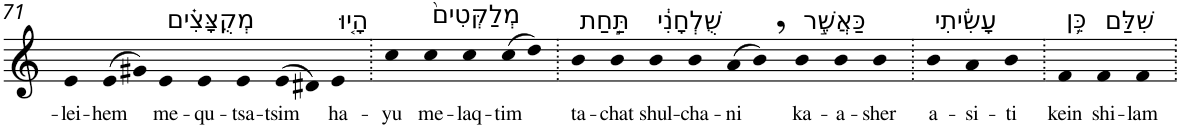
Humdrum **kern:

**kern	**text
*part1	*part1
*staff1	*staff1
*I"Piano	*
*I'Pno	*
!!LO:PB:g=z
*clefG2	*
*k[]	*
=71	=71
!	!LO:LY:b
4e	-lei-
!	!LO:LY:b
(>8e	-hem
8g#X)	.
!LO:TX:a:t=מְקֻצָּצִ֗ים	!
!	!LO:LY:b
4e	me-
!	!LO:LY:b
4e	-qu-
!	!LO:LY:b
4e	-tsa-
!	!LO:LY:b
(>8e	-tsim
8d#X)	.
!LO:TX:a:t=הָי֤וּ	!
!	!LO:LY:b
4e	ha-
=72.	=72.
!	!LO:LY:b
4cc	-yu
!LO:TX:a:t=מְלַקְּטִים֙	!
!	!LO:LY:b
4cc	me-
!	!LO:LY:b
4cc	-laq-
!	!LO:LY:b
(>8cc	-tim
8dd)	.
=73.	=73.
!LO:TX:a:t=תַּ֣חַת	!
!	!LO:LY:b
4b	ta-
!	!LO:LY:b
4b	-chat
!LO:TX:a:t=שֻׁלְחָנִ֔י	!
!	!LO:LY:b
4b	shul-
!	!LO:LY:b
4b	-cha-
!	!LO:LY:b
(>8a	-ni
8b,)	.
!LO:TX:a:t=כַּאֲשֶׁ֣ר	!
!	!LO:LY:b
4b	ka-
!	!LO:LY:b
4b	-a-
!	!LO:LY:b
4b	-sher
=74.	=74.
!LO:TX:a:t=עָשִׂ֔יתִי	!
!	!LO:LY:b
4b	a-
!	!LO:LY:b
4a	-si-
!	!LO:LY:b
4b	-ti
=75.	=75.
!LO:TX:a:t=כֵּ֥ן	!
!	!LO:LY:b
4f	kein
!LO:TX:a:t=שִׁלַּם	!
!	!LO:LY:b
4f	shi-
!	!LO:LY:b
4f	-lam
=.	=.
*-	*-
